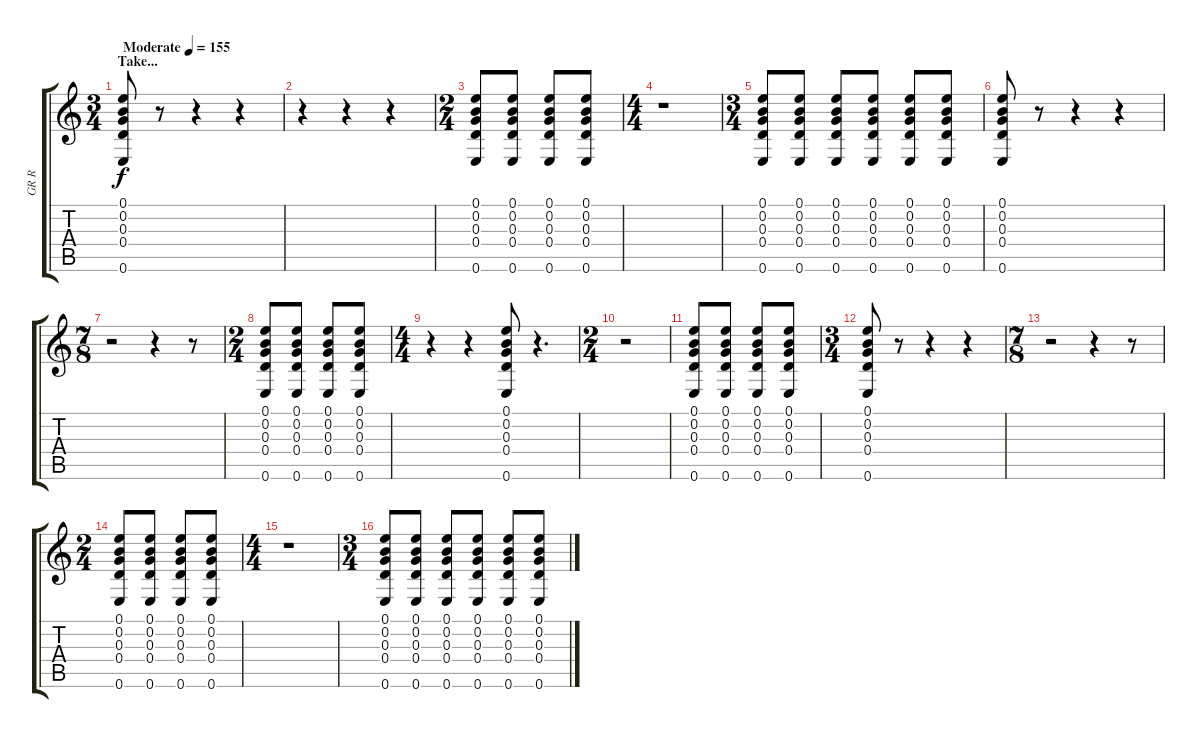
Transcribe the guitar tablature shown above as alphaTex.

\track ("GR R" "GR R") {instrument overdrivenguitar}
\staff {score tabs}
\tuning (E4 B3 G3 D3 A2 E2) {hide}
\ts (3 4)
\section ("" "Take...")
\tempo (155 "Moderate")
\clef g2
\ks c
(0.1 0.2 0.3 0.4 0.6).8{dy f instrument overdrivenguitar} r.8 r.4 r.4 |
r.4 r.4 r.4 |
\ts (2 4)
(0.1 0.2 0.3 0.4 0.6).8 (0.1 0.2 0.3 0.4 0.6).8 (0.1 0.2 0.3 0.4 0.6).8 (0.1 0.2 0.3 0.4 0.6).8 |
\ts (4 4)
r.1 |
\ts (3 4)
(0.1 0.2 0.3 0.4 0.6).8 (0.1 0.2 0.3 0.4 0.6).8 (0.1 0.2 0.3 0.4 0.6).8 (0.1 0.2 0.3 0.4 0.6).8 (0.1 0.2 0.3 0.4 0.6).8 (0.1 0.2 0.3 0.4 0.6).8 |
(0.1 0.2 0.3 0.4 0.6).8 r.8 r.4 r.4 |
\ts (7 8)
r.2 r.4 r.8 |
\ts (2 4)
(0.1 0.2 0.3 0.4 0.6).8 (0.1 0.2 0.3 0.4 0.6).8 (0.1 0.2 0.3 0.4 0.6).8 (0.1 0.2 0.3 0.4 0.6).8 |
\ts (4 4)
r.4 r.4 (0.1 0.2 0.3 0.4 0.6).8 r.4{d} |
\ts (2 4)
r.2 |
(0.1 0.2 0.3 0.4 0.6).8 (0.1 0.2 0.3 0.4 0.6).8 (0.1 0.2 0.3 0.4 0.6).8 (0.1 0.2 0.3 0.4 0.6).8 |
\ts (3 4)
(0.1 0.2 0.3 0.4 0.6).8 r.8 r.4 r.4 |
\ts (7 8)
r.2 r.4 r.8 |
\ts (2 4)
(0.1 0.2 0.3 0.4 0.6).8 (0.1 0.2 0.3 0.4 0.6).8 (0.1 0.2 0.3 0.4 0.6).8 (0.1 0.2 0.3 0.4 0.6).8 |
\ts (4 4)
r.1 |
\ts (3 4)
(0.1 0.2 0.3 0.4 0.6).8 (0.1 0.2 0.3 0.4 0.6).8 (0.1 0.2 0.3 0.4 0.6).8 (0.1 0.2 0.3 0.4 0.6).8 (0.1 0.2 0.3 0.4 0.6).8 (0.1 0.2 0.3 0.4 0.6).8
